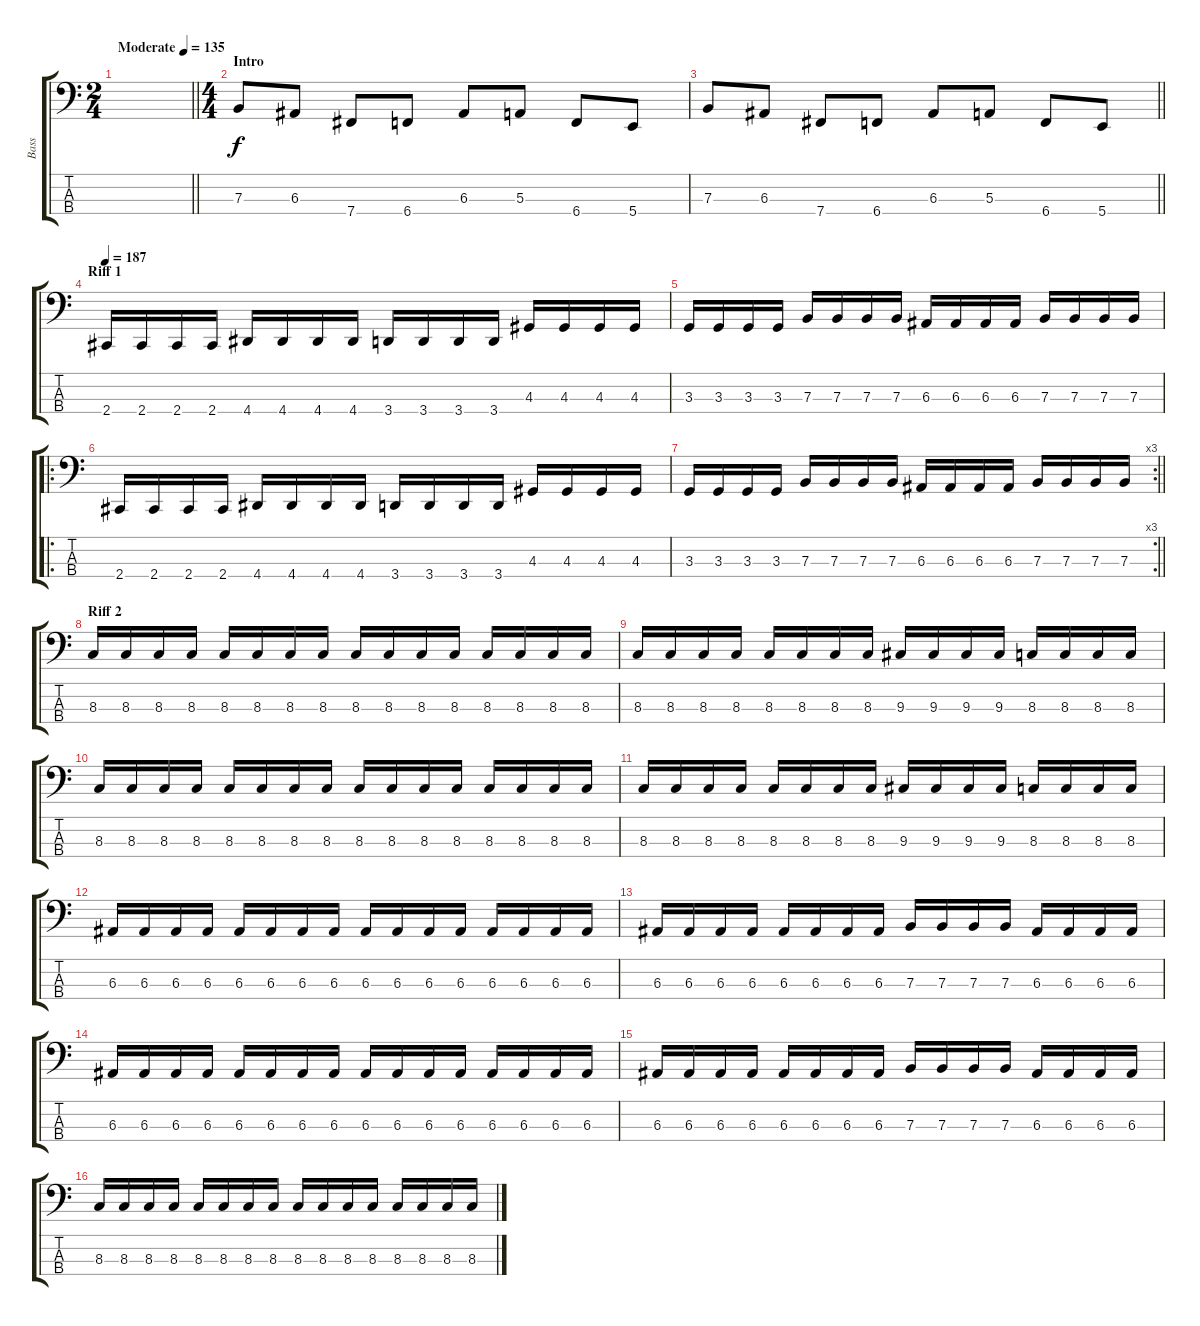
\track ("Bass" "Bass") {instrument electricbasspick}
\staff {score tabs}
\tuning (D2 A1 E1 B0) {hide}
\ts (2 4)
\tempo (135 "Moderate")
\clef f4
\barLineRight lightlight
\ks c
|
\ts (4 4)
\section ("" "Intro")
7.3.8 6.3.8 7.4.8 6.4.8 6.3.8 5.3.8 6.4.8 5.4.8 |
\barLineRight lightlight
7.3.8 6.3.8 7.4.8 6.4.8 6.3.8 5.3.8 6.4.8 5.4.8 |
\section ("" "Riff 1")
\tempo 187
2.4.16 2.4.16 2.4.16 2.4.16 4.4.16 4.4.16 4.4.16 4.4.16 3.4.16 3.4.16 3.4.16 3.4.16 4.3.16 4.3.16 4.3.16 4.3.16 |
3.3.16 3.3.16 3.3.16 3.3.16 7.3.16 7.3.16 7.3.16 7.3.16 6.3.16 6.3.16 6.3.16 6.3.16 7.3.16 7.3.16 7.3.16 7.3.16 |
\ro
2.4.16 2.4.16 2.4.16 2.4.16 4.4.16 4.4.16 4.4.16 4.4.16 3.4.16 3.4.16 3.4.16 3.4.16 4.3.16 4.3.16 4.3.16 4.3.16 |
\rc 3
\barLineRight lightlight
3.3.16 3.3.16 3.3.16 3.3.16 7.3.16 7.3.16 7.3.16 7.3.16 6.3.16 6.3.16 6.3.16 6.3.16 7.3.16 7.3.16 7.3.16 7.3.16 |
\section ("" "Riff 2")
8.3.16 8.3.16 8.3.16 8.3.16 8.3.16 8.3.16 8.3.16 8.3.16 8.3.16 8.3.16 8.3.16 8.3.16 8.3.16 8.3.16 8.3.16 8.3.16 |
8.3.16 8.3.16 8.3.16 8.3.16 8.3.16 8.3.16 8.3.16 8.3.16 9.3.16 9.3.16 9.3.16 9.3.16 8.3.16 8.3.16 8.3.16 8.3.16 |
8.3.16 8.3.16 8.3.16 8.3.16 8.3.16 8.3.16 8.3.16 8.3.16 8.3.16 8.3.16 8.3.16 8.3.16 8.3.16 8.3.16 8.3.16 8.3.16 |
8.3.16 8.3.16 8.3.16 8.3.16 8.3.16 8.3.16 8.3.16 8.3.16 9.3.16 9.3.16 9.3.16 9.3.16 8.3.16 8.3.16 8.3.16 8.3.16 |
6.3.16 6.3.16 6.3.16 6.3.16 6.3.16 6.3.16 6.3.16 6.3.16 6.3.16 6.3.16 6.3.16 6.3.16 6.3.16 6.3.16 6.3.16 6.3.16 |
6.3.16 6.3.16 6.3.16 6.3.16 6.3.16 6.3.16 6.3.16 6.3.16 7.3.16 7.3.16 7.3.16 7.3.16 6.3.16 6.3.16 6.3.16 6.3.16 |
6.3.16 6.3.16 6.3.16 6.3.16 6.3.16 6.3.16 6.3.16 6.3.16 6.3.16 6.3.16 6.3.16 6.3.16 6.3.16 6.3.16 6.3.16 6.3.16 |
6.3.16 6.3.16 6.3.16 6.3.16 6.3.16 6.3.16 6.3.16 6.3.16 7.3.16 7.3.16 7.3.16 7.3.16 6.3.16 6.3.16 6.3.16 6.3.16 |
8.3.16 8.3.16 8.3.16 8.3.16 8.3.16 8.3.16 8.3.16 8.3.16 8.3.16 8.3.16 8.3.16 8.3.16 8.3.16 8.3.16 8.3.16 8.3.16
